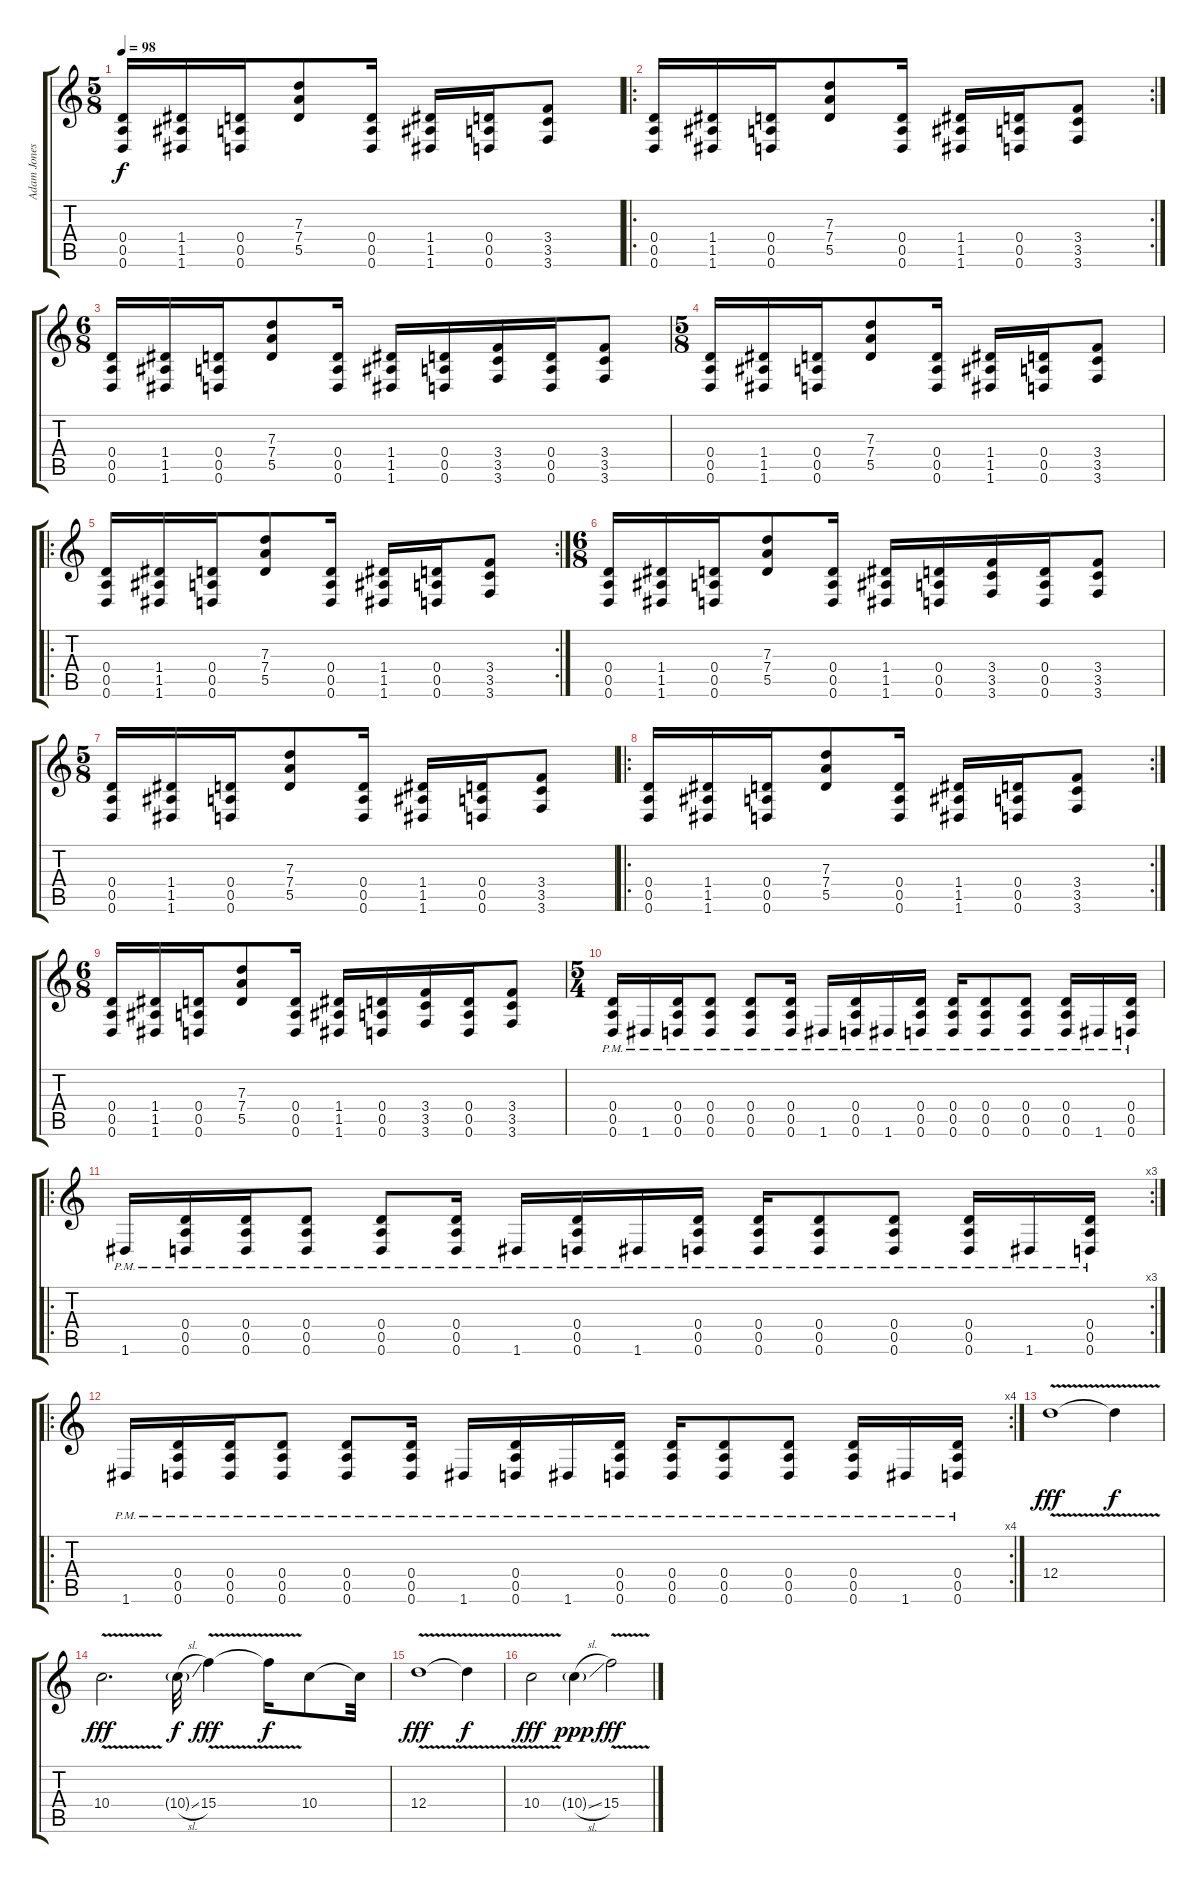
\track ("Adam Jones" "Adam Jones") {instrument overdrivenguitar}
\staff {score tabs}
\tuning (E4 B3 G3 D3 A2 D2) {hide}
\ts (5 8)
\tempo 98
\clef g2
\ks c
(0.4 0.5 0.6).16{dy f} (1.4 1.5 1.6).16 (0.4 0.5 0.6).16 (7.3 7.4 5.5).8 (0.4 0.5 0.6).16 (1.4 1.5 1.6).16 (0.4 0.5 0.6).16 (3.4 3.5 3.6).8 |
\ro
\rc 2
(0.4 0.5 0.6).16 (1.4 1.5 1.6).16 (0.4 0.5 0.6).16 (7.3 7.4 5.5).8 (0.4 0.5 0.6).16 (1.4 1.5 1.6).16 (0.4 0.5 0.6).16 (3.4 3.5 3.6).8 |
\ts (6 8)
(0.4 0.5 0.6).16 (1.4 1.5 1.6).16 (0.4 0.5 0.6).16 (7.3 7.4 5.5).8 (0.4 0.5 0.6).16 (1.4 1.5 1.6).16 (0.4 0.5 0.6).16 (3.4 3.5 3.6).16 (0.4 0.5 0.6).16 (3.4 3.5 3.6).8 |
\ts (5 8)
(0.4 0.5 0.6).16 (1.4 1.5 1.6).16 (0.4 0.5 0.6).16 (7.3 7.4 5.5).8 (0.4 0.5 0.6).16 (1.4 1.5 1.6).16 (0.4 0.5 0.6).16 (3.4 3.5 3.6).8 |
\ro
\rc 2
(0.4 0.5 0.6).16 (1.4 1.5 1.6).16 (0.4 0.5 0.6).16 (7.3 7.4 5.5).8 (0.4 0.5 0.6).16 (1.4 1.5 1.6).16 (0.4 0.5 0.6).16 (3.4 3.5 3.6).8 |
\ts (6 8)
(0.4 0.5 0.6).16 (1.4 1.5 1.6).16 (0.4 0.5 0.6).16 (7.3 7.4 5.5).8 (0.4 0.5 0.6).16 (1.4 1.5 1.6).16 (0.4 0.5 0.6).16 (3.4 3.5 3.6).16 (0.4 0.5 0.6).16 (3.4 3.5 3.6).8 |
\ts (5 8)
(0.4 0.5 0.6).16 (1.4 1.5 1.6).16 (0.4 0.5 0.6).16 (7.3 7.4 5.5).8 (0.4 0.5 0.6).16 (1.4 1.5 1.6).16 (0.4 0.5 0.6).16 (3.4 3.5 3.6).8 |
\ro
\rc 2
(0.4 0.5 0.6).16 (1.4 1.5 1.6).16 (0.4 0.5 0.6).16 (7.3 7.4 5.5).8 (0.4 0.5 0.6).16 (1.4 1.5 1.6).16 (0.4 0.5 0.6).16 (3.4 3.5 3.6).8 |
\ts (6 8)
(0.4 0.5 0.6).16 (1.4 1.5 1.6).16 (0.4 0.5 0.6).16 (7.3 7.4 5.5).8 (0.4 0.5 0.6).16 (1.4 1.5 1.6).16 (0.4 0.5 0.6).16 (3.4 3.5 3.6).16 (0.4 0.5 0.6).16 (3.4 3.5 3.6).8 |
\ts (5 4)
(0.4{pm} 0.5{pm} 0.6{pm}).16 1.6{pm}.16 (0.4{pm} 0.5{pm} 0.6{pm}).16 (0.4{pm} 0.5{pm} 0.6{pm}).8 (0.4{pm} 0.5{pm} 0.6{pm}).8 (0.4{pm} 0.5{pm} 0.6{pm}).16 1.6{pm}.16 (0.4{pm} 0.5{pm} 0.6{pm}).16 1.6{pm}.16 (0.4{pm} 0.5{pm} 0.6{pm}).16 (0.4{pm} 0.5{pm} 0.6{pm}).16 (0.4{pm} 0.5{pm} 0.6{pm}).8 (0.4{pm} 0.5{pm} 0.6{pm}).8 (0.4{pm} 0.5{pm} 0.6{pm}).16 1.6{pm}.16 (0.4{pm} 0.5{pm} 0.6{pm}).16 |
\ro
\rc 3
1.6{pm}.16 (0.4{pm} 0.5{pm} 0.6{pm}).16 (0.4{pm} 0.5{pm} 0.6{pm}).16 (0.4{pm} 0.5{pm} 0.6{pm}).8 (0.4{pm} 0.5{pm} 0.6{pm}).8 (0.4{pm} 0.5{pm} 0.6{pm}).16 1.6{pm}.16 (0.4{pm} 0.5{pm} 0.6{pm}).16 1.6{pm}.16 (0.4{pm} 0.5{pm} 0.6{pm}).16 (0.4{pm} 0.5{pm} 0.6{pm}).16 (0.4{pm} 0.5{pm} 0.6{pm}).8 (0.4{pm} 0.5{pm} 0.6{pm}).8 (0.4{pm} 0.5{pm} 0.6{pm}).16 1.6{pm}.16 (0.4{pm} 0.5{pm} 0.6{pm}).16 |
\ro
\rc 4
1.6{pm}.16 (0.4{pm} 0.5{pm} 0.6{pm}).16 (0.4{pm} 0.5{pm} 0.6{pm}).16 (0.4{pm} 0.5{pm} 0.6{pm}).8 (0.4{pm} 0.5{pm} 0.6{pm}).8 (0.4{pm} 0.5{pm} 0.6{pm}).16 1.6{pm}.16 (0.4{pm} 0.5{pm} 0.6{pm}).16 1.6{pm}.16 (0.4{pm} 0.5{pm} 0.6{pm}).16 (0.4{pm} 0.5{pm} 0.6{pm}).16 (0.4{pm} 0.5{pm} 0.6{pm}).8 (0.4{pm} 0.5{pm} 0.6{pm}).8 (0.4{pm} 0.5{pm} 0.6{pm}).16 1.6{pm}.16 (0.4{pm} 0.5{pm} 0.6{pm}).16 |
12.4{v}.1{dy fff} 12.4{t}.4{dy f} |
10.4{v}.2{d dy fff} 10.4{sl g}.32{dy f} 15.4{v}.4{dy fff} 15.4{t}.16{dy f} 10.4.8 10.4{t}.32 |
12.4{v}.1{dy fff} 12.4{t}.4{dy f} |
10.4{v}.2{dy fff} 10.4{sl g}.4{dy ppp} 15.4{v}.2{dy fff}
